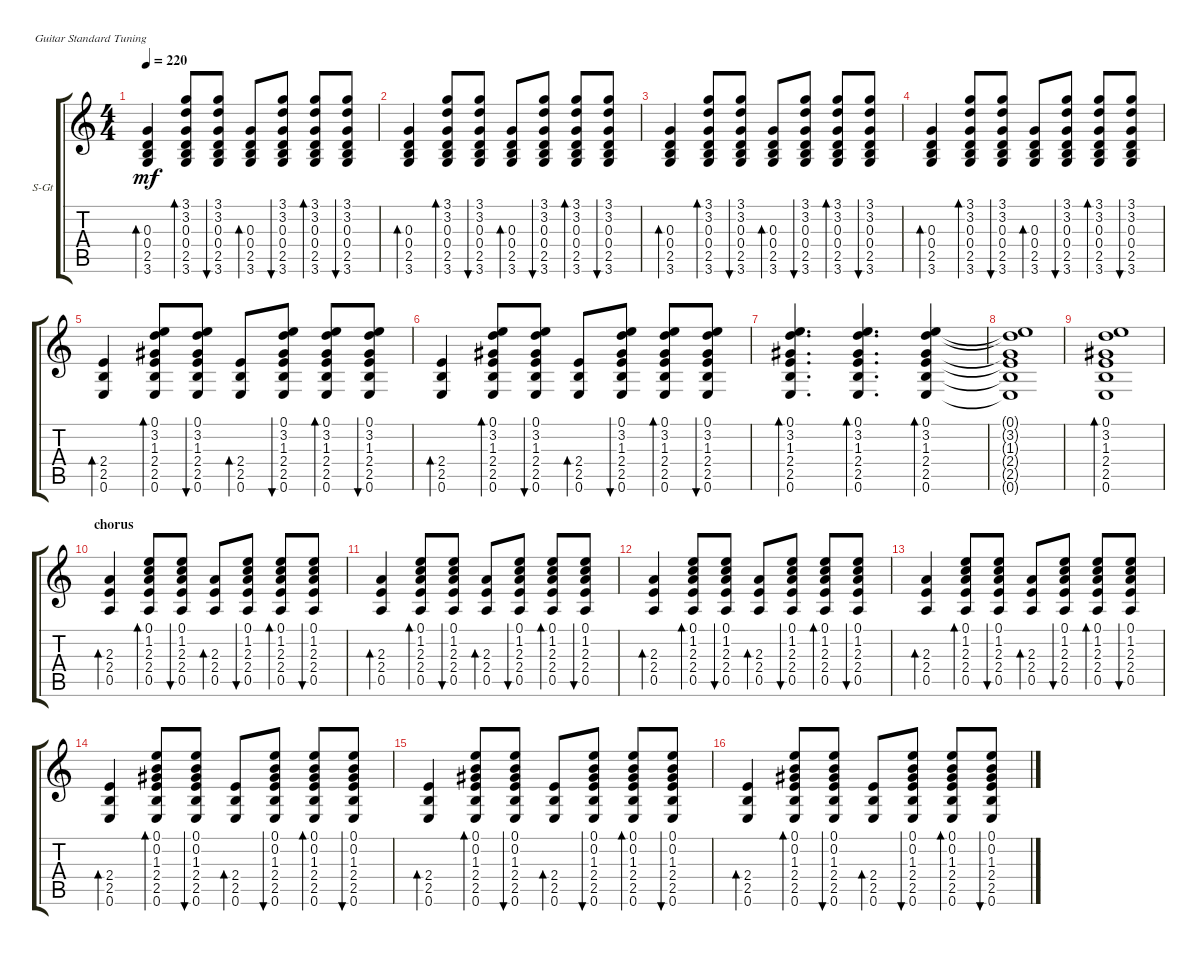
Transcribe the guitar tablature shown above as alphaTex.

\defaultSystemsLayout 4
\bracketExtendMode groupsimilarinstruments
\firstSystemTrackNameOrientation horizontal
\otherSystemsTrackNameOrientation horizontal
\track ("Steel Guitar" "S-Gt") {instrument acousticguitarsteel}
\staff {score tabs}
\tuning (E4 B3 G3 D3 A2 E2)
\ts (4 4)
\tempo 220
\clef g2
\ks c
(2.5 0.4 0.3 3.6).4{bd 30 dy mf} (2.5 0.4 0.3 3.2 3.1 3.6).8{bd 30} (2.5 0.4 0.3 3.2 3.1 3.6).8{bu 30} (2.5 0.4 0.3 3.6).8{bd 30} (2.5 0.4 0.3 3.2 3.1 3.6).8{bu 30} (2.5 0.4 0.3 3.2 3.1 3.6).8{bd 30} (2.5 0.4 0.3 3.2 3.1 3.6).8{bu 30} |
(2.5 0.4 0.3 3.6).4{bd 30} (2.5 0.4 0.3 3.2 3.1 3.6).8{bd 30} (2.5 0.4 0.3 3.2 3.1 3.6).8{bu 30} (2.5 0.4 0.3 3.6).8{bd 30} (2.5 0.4 0.3 3.2 3.1 3.6).8{bu 30} (2.5 0.4 0.3 3.2 3.1 3.6).8{bd 30} (2.5 0.4 0.3 3.2 3.1 3.6).8{bu 30} |
(2.5 0.4 0.3 3.6).4{bd 30} (2.5 0.4 0.3 3.2 3.1 3.6).8{bd 30} (2.5 0.4 0.3 3.2 3.1 3.6).8{bu 30} (2.5 0.4 0.3 3.6).8{bd 30} (2.5 0.4 0.3 3.2 3.1 3.6).8{bu 30} (2.5 0.4 0.3 3.2 3.1 3.6).8{bd 30} (2.5 0.4 0.3 3.2 3.1 3.6).8{bu 30} |
(2.5 0.4 0.3 3.6).4{bd 30} (2.5 0.4 0.3 3.2 3.1 3.6).8{bd 30} (2.5 0.4 0.3 3.2 3.1 3.6).8{bu 30} (2.5 0.4 0.3 3.6).8{bd 30} (2.5 0.4 0.3 3.2 3.1 3.6).8{bu 30} (2.5 0.4 0.3 3.2 3.1 3.6).8{bd 30} (2.5 0.4 0.3 3.2 3.1 3.6).8{bu 30} |
(2.5 2.4 0.6).4{bd 30} (2.5 2.4 1.3 3.2 0.1 0.6).8{bd 30} (2.5 2.4 1.3 3.2 0.1 0.6).8{bu 30} (2.5 2.4 0.6).8{bd 30} (2.5 2.4 1.3 3.2 0.1 0.6).8{bu 30} (2.5 2.4 1.3 3.2 0.1 0.6).8{bd 30} (2.5 2.4 1.3 3.2 0.1 0.6).8{bu 30} |
(2.5 2.4 0.6).4{bd 30} (2.5 2.4 1.3 3.2 0.1 0.6).8{bd 30} (2.5 2.4 1.3 3.2 0.1 0.6).8{bu 30} (2.5 2.4 0.6).8{bd 30} (2.5 2.4 1.3 3.2 0.1 0.6).8{bu 30} (2.5 2.4 1.3 3.2 0.1 0.6).8{bd 30} (2.5 2.4 1.3 3.2 0.1 0.6).8{bu 30} |
(2.5 2.4 1.3 3.2 0.1 0.6).4{d bd 30} (2.5 2.4 1.3 3.2 0.1 0.6).4{d bd 30} (2.5 2.4 1.3 3.2 0.1 0.6).4{bd 30} |
(2.5{t} 2.4{t} 1.3{t} 3.2{t} 0.1{t} 0.6{t}).1 |
(2.5 2.4 1.3 3.2 0.1 0.6).1{bd 30} |
\section ("" "chorus")
(0.5 2.4 2.3).4{bd 30} (0.5 2.4 2.3 1.2 0.1).8{bd 30} (0.5 2.4 2.3 1.2 0.1).8{bu 30} (0.5 2.4 2.3).8{bd 30} (0.5 2.4 2.3 1.2 0.1).8{bu 30} (0.5 2.4 2.3 1.2 0.1).8{bd 30} (0.5 2.4 2.3 1.2 0.1).8{bu 30} |
(0.5 2.4 2.3).4{bd 30} (0.5 2.4 2.3 1.2 0.1).8{bd 30} (0.5 2.4 2.3 1.2 0.1).8{bu 30} (0.5 2.4 2.3).8{bd 30} (0.5 2.4 2.3 1.2 0.1).8{bu 30} (0.5 2.4 2.3 1.2 0.1).8{bd 30} (0.5 2.4 2.3 1.2 0.1).8{bu 30} |
(0.5 2.4 2.3).4{bd 30} (0.5 2.4 2.3 1.2 0.1).8{bd 30} (0.5 2.4 2.3 1.2 0.1).8{bu 30} (0.5 2.4 2.3).8{bd 30} (0.5 2.4 2.3 1.2 0.1).8{bu 30} (0.5 2.4 2.3 1.2 0.1).8{bd 30} (0.5 2.4 2.3 1.2 0.1).8{bu 30} |
(0.5 2.4 2.3).4{bd 30} (0.5 2.4 2.3 1.2 0.1).8{bd 30} (0.5 2.4 2.3 1.2 0.1).8{bu 30} (0.5 2.4 2.3).8{bd 30} (0.5 2.4 2.3 1.2 0.1).8{bu 30} (0.5 2.4 2.3 1.2 0.1).8{bd 30} (0.5 2.4 2.3 1.2 0.1).8{bu 30} |
(2.5 2.4 0.6).4{bd 30} (2.5 2.4 1.3 0.2 0.1 0.6).8{bd 30} (2.5 2.4 1.3 0.2 0.1 0.6).8{bu 30} (2.5 2.4 0.6).8{bd 30} (2.5 2.4 1.3 0.2 0.1 0.6).8{bu 30} (2.5 2.4 1.3 0.2 0.1 0.6).8{bd 30} (2.5 2.4 1.3 0.2 0.1 0.6).8{bu 30} |
(2.5 2.4 0.6).4{bd 30} (2.5 2.4 1.3 0.2 0.1 0.6).8{bd 30} (2.5 2.4 1.3 0.2 0.1 0.6).8{bu 30} (2.5 2.4 0.6).8{bd 30} (2.5 2.4 1.3 0.2 0.1 0.6).8{bu 30} (2.5 2.4 1.3 0.2 0.1 0.6).8{bd 30} (2.5 2.4 1.3 0.2 0.1 0.6).8{bu 30} |
(2.5 2.4 0.6).4{bd 30} (2.5 2.4 1.3 0.2 0.1 0.6).8{bd 30} (2.5 2.4 1.3 0.2 0.1 0.6).8{bu 30} (2.5 2.4 0.6).8{bd 30} (2.5 2.4 1.3 0.2 0.1 0.6).8{bu 30} (2.5 2.4 1.3 0.2 0.1 0.6).8{bd 30} (2.5 2.4 1.3 0.2 0.1 0.6).8{bu 30}
